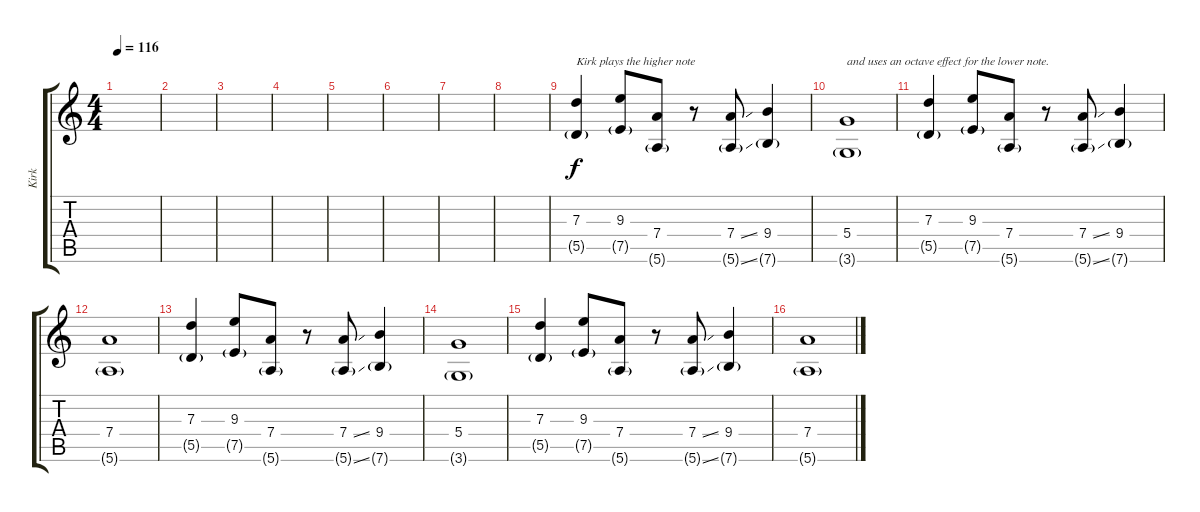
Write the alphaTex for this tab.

\track ("Kirk" "Kirk") {instrument distortionguitar}
\staff {score tabs}
\tuning (E4 B3 G3 D3 A2 E2) {hide}
\ts (4 4)
\tempo 116
\clef g2
\ks c
|
|
|
|
|
|
|
|
(7.3 5.5{g}).4{txt "Kirk plays the higher note"} (9.3 7.5{g}).8 (7.4 5.6{g}).8 r.8 (7.4{ss} 5.6{ss g}).8 (9.4 7.6{g}).4 |
(5.4 3.6{g}).1{txt "and uses an octave effect for the lower note."} |
(7.3 5.5{g}).4 (9.3 7.5{g}).8 (7.4 5.6{g}).8 r.8 (7.4{ss} 5.6{ss g}).8 (9.4 7.6{g}).4 |
(7.4 5.6{g}).1 |
(7.3 5.5{g}).4 (9.3 7.5{g}).8 (7.4 5.6{g}).8 r.8 (7.4{ss} 5.6{ss g}).8 (9.4 7.6{g}).4 |
(5.4 3.6{g}).1 |
(7.3 5.5{g}).4 (9.3 7.5{g}).8 (7.4 5.6{g}).8 r.8 (7.4{ss} 5.6{ss g}).8 (9.4 7.6{g}).4 |
(7.4 5.6{g}).1
